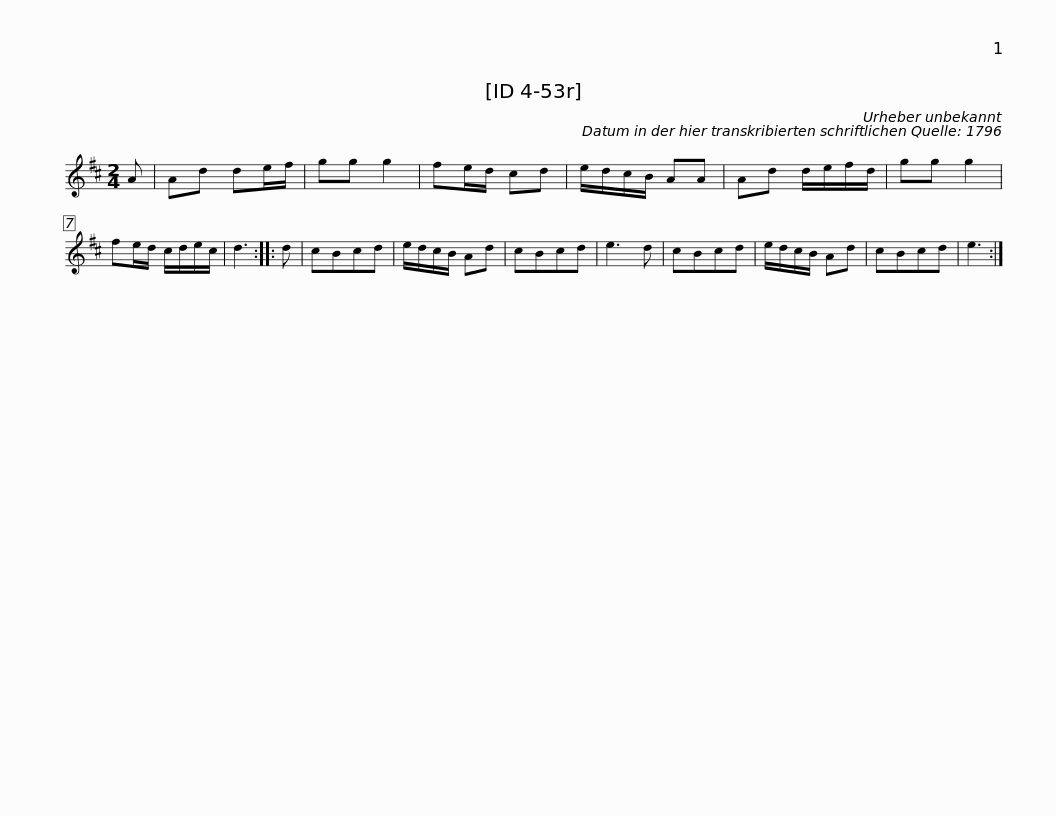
X:1
L:1/8
M:2/4
I:linebreak $
K:D
V:1 treble
V:1
 A | Ad de/f/ | gg g2 | fe/d/ cd | e/d/c/B/ AA | %5
 Ad d/e/f/d/ | gg g2 | fe/d/ c/d/e/c/ | d3 :: d |$ %10
 cBcd | e/d/c/B/ Ad | cBcd | e3 d | cBcd | %15
 e/d/c/B/ Ad | cBcd | e3 :| %18
